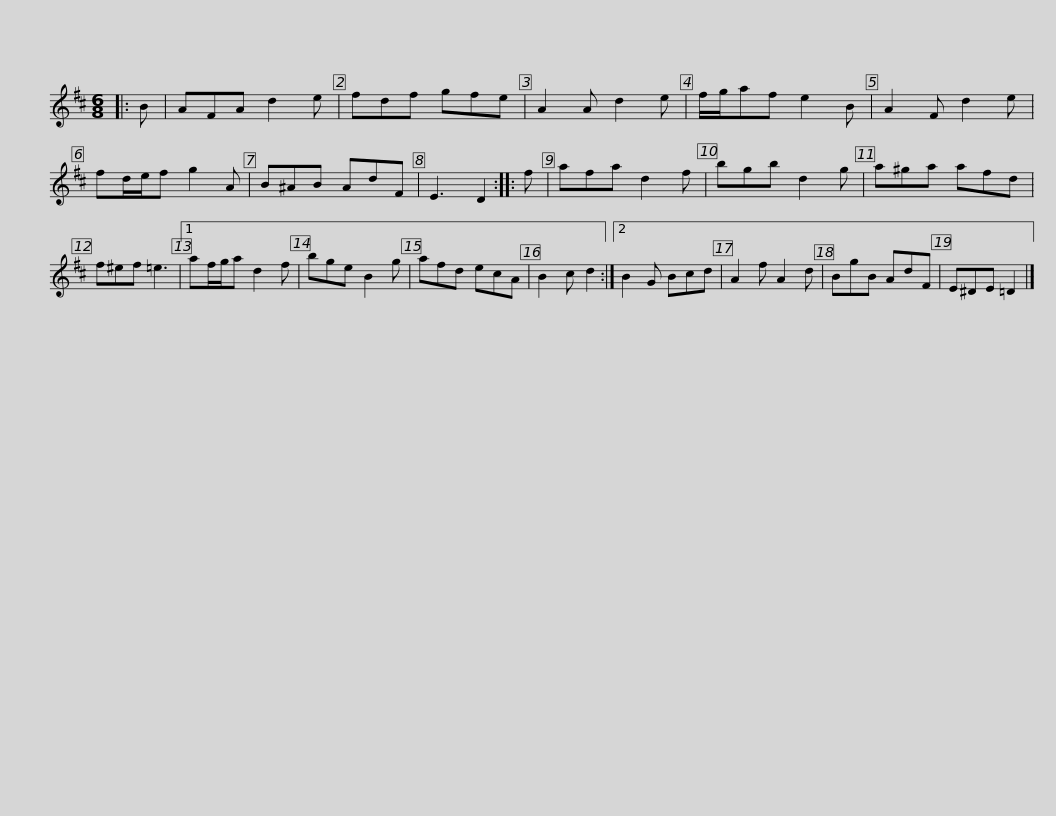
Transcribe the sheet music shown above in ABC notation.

X:1
L:1/8
M:6/8
I:linebreak $
K:D
V:1 treble
V:1
|: B | AFA d2 e | fdf gfe | A2 A d2 e | f/g/af e2 B | %5
 A2 F d2 e | fd/e/f g2 A | B^AB AdF |$ E3 D2 :: f | %10
 afa d2 f | bgb d2 g | a^ga afd | f^ef =e3 |1 af/g/a d2 f | %15
 bge B2 g |$ afd ecA | B2 c d2 :|2 B2 G Bcd | A2 f A2 d | %20
 BgB AdF | E^DE =D2 |] %22
